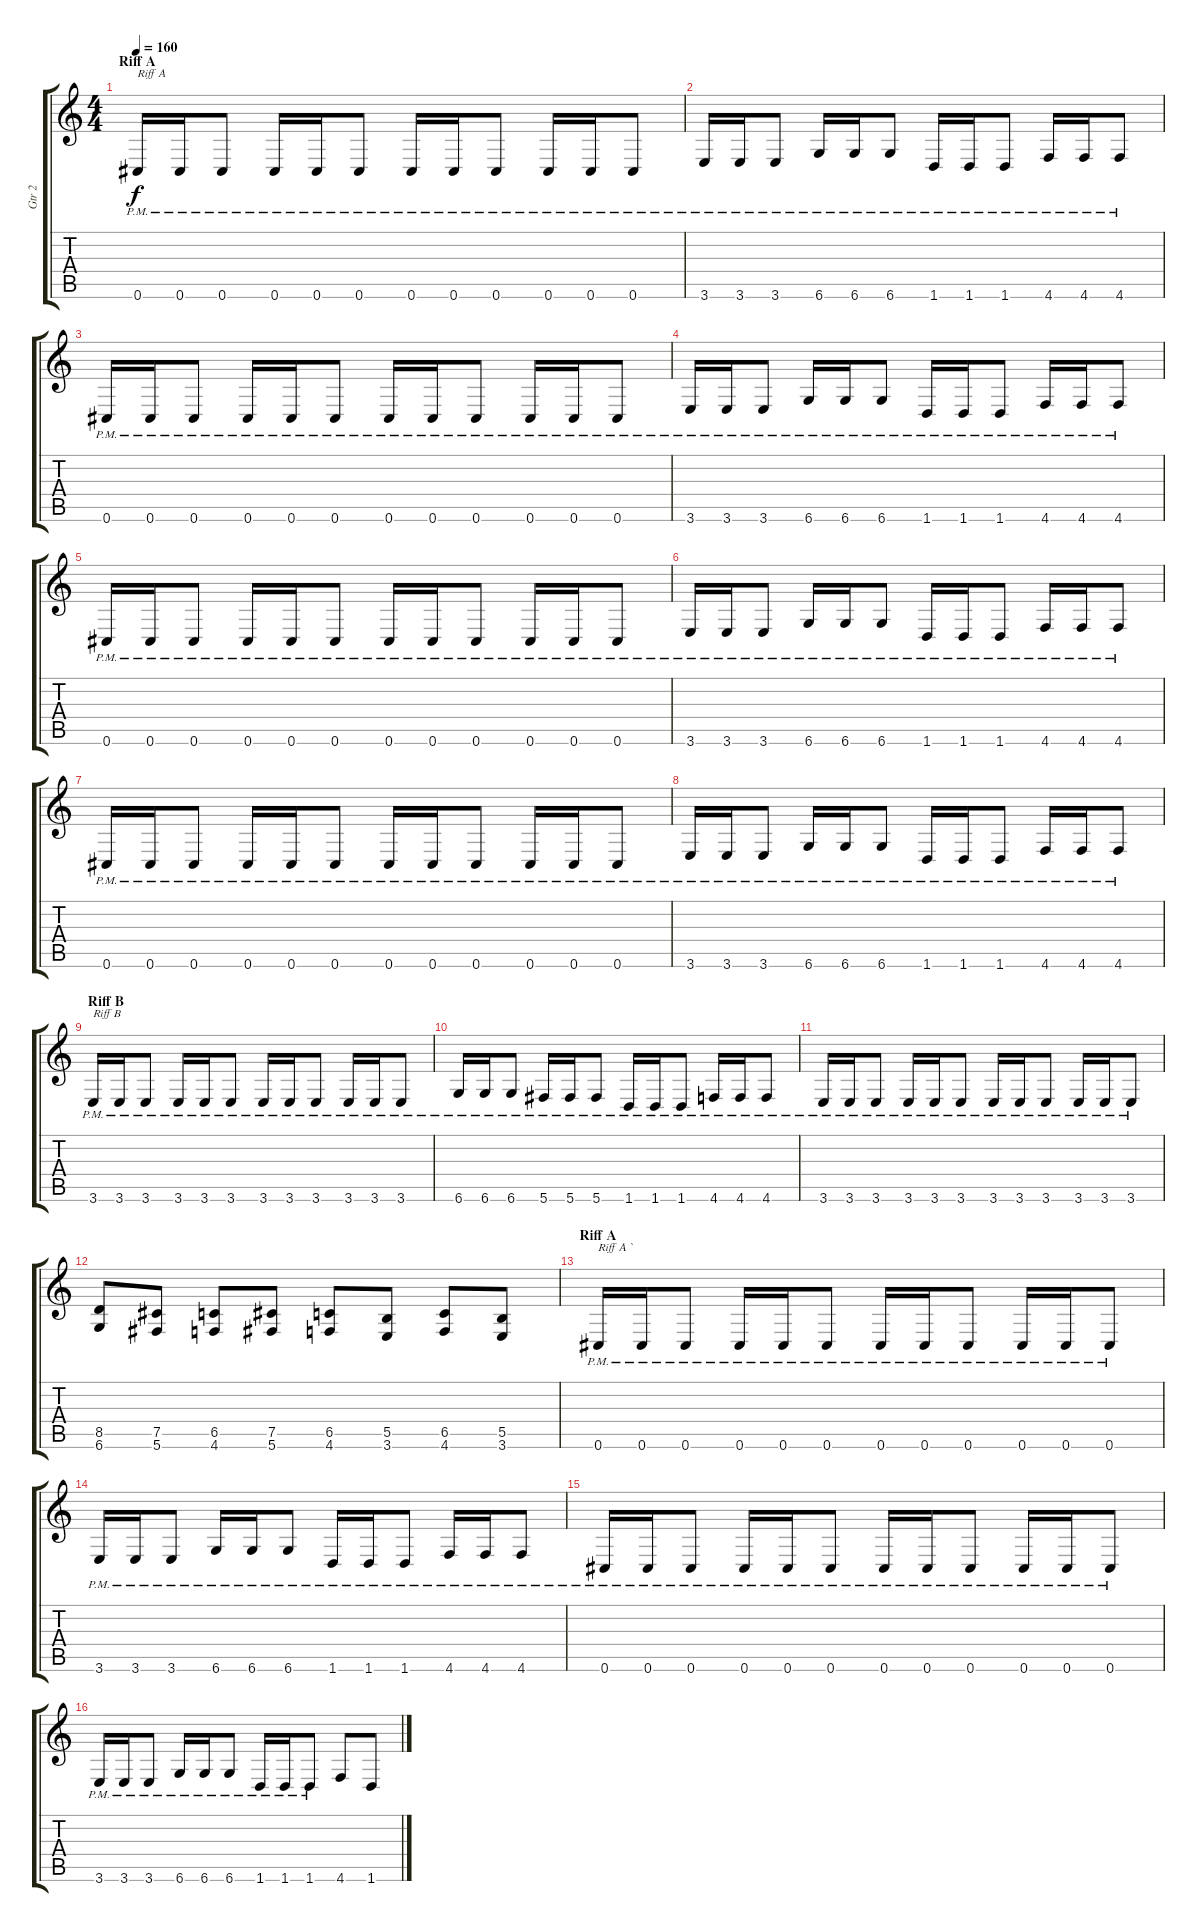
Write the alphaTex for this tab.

\track ("Gtr 2" "Gtr 2") {instrument overdrivenguitar}
\staff {score tabs}
\tuning (Db4 Ab3 E3 B2 Gb2 Db2) {hide}
\ts (4 4)
\section ("" "Riff A")
\tempo 160
\clef g2
\ks c
0.6{pm}.16{txt "Riff A" dy f} 0.6{pm}.16 0.6{pm}.8 0.6{pm}.16 0.6{pm}.16 0.6{pm}.8 0.6{pm}.16 0.6{pm}.16 0.6{pm}.8 0.6{pm}.16 0.6{pm}.16 0.6{pm}.8 |
3.6{pm}.16 3.6{pm}.16 3.6{pm}.8 6.6{pm}.16 6.6{pm}.16 6.6{pm}.8 1.6{pm}.16 1.6{pm}.16 1.6{pm}.8 4.6{pm}.16 4.6{pm}.16 4.6{pm}.8 |
0.6{pm}.16 0.6{pm}.16 0.6{pm}.8 0.6{pm}.16 0.6{pm}.16 0.6{pm}.8 0.6{pm}.16 0.6{pm}.16 0.6{pm}.8 0.6{pm}.16 0.6{pm}.16 0.6{pm}.8 |
3.6{pm}.16 3.6{pm}.16 3.6{pm}.8 6.6{pm}.16 6.6{pm}.16 6.6{pm}.8 1.6{pm}.16 1.6{pm}.16 1.6{pm}.8 4.6{pm}.16 4.6{pm}.16 4.6{pm}.8 |
0.6{pm}.16 0.6{pm}.16 0.6{pm}.8 0.6{pm}.16 0.6{pm}.16 0.6{pm}.8 0.6{pm}.16 0.6{pm}.16 0.6{pm}.8 0.6{pm}.16 0.6{pm}.16 0.6{pm}.8 |
3.6{pm}.16 3.6{pm}.16 3.6{pm}.8 6.6{pm}.16 6.6{pm}.16 6.6{pm}.8 1.6{pm}.16 1.6{pm}.16 1.6{pm}.8 4.6{pm}.16 4.6{pm}.16 4.6{pm}.8 |
0.6{pm}.16 0.6{pm}.16 0.6{pm}.8 0.6{pm}.16 0.6{pm}.16 0.6{pm}.8 0.6{pm}.16 0.6{pm}.16 0.6{pm}.8 0.6{pm}.16 0.6{pm}.16 0.6{pm}.8 |
3.6{pm}.16 3.6{pm}.16 3.6{pm}.8 6.6{pm}.16 6.6{pm}.16 6.6{pm}.8 1.6{pm}.16 1.6{pm}.16 1.6{pm}.8 4.6{pm}.16 4.6{pm}.16 4.6{pm}.8 |
\section ("" "Riff B")
3.6{pm}.16{txt "Riff B"} 3.6{pm}.16 3.6{pm}.8 3.6{pm}.16 3.6{pm}.16 3.6{pm}.8 3.6{pm}.16 3.6{pm}.16 3.6{pm}.8 3.6{pm}.16 3.6{pm}.16 3.6{pm}.8 |
6.6{pm}.16 6.6{pm}.16 6.6{pm}.8 5.6{pm}.16 5.6{pm}.16 5.6{pm}.8 1.6{pm}.16 1.6{pm}.16 1.6{pm}.8 4.6{pm}.16 4.6{pm}.16 4.6{pm}.8 |
3.6{pm}.16 3.6{pm}.16 3.6{pm}.8 3.6{pm}.16 3.6{pm}.16 3.6{pm}.8 3.6{pm}.16 3.6{pm}.16 3.6{pm}.8 3.6{pm}.16 3.6{pm}.16 3.6{pm}.8 |
(8.5 6.6).8 (7.5 5.6).8 (6.5 4.6).8 (7.5 5.6).8 (6.5 4.6).8 (5.5 3.6).8 (6.5 4.6).8 (5.5 3.6).8 |
\section ("" "Riff A")
0.6{pm}.16{txt "Riff A `"} 0.6{pm}.16 0.6{pm}.8 0.6{pm}.16 0.6{pm}.16 0.6{pm}.8 0.6{pm}.16 0.6{pm}.16 0.6{pm}.8 0.6{pm}.16 0.6{pm}.16 0.6{pm}.8 |
3.6{pm}.16 3.6{pm}.16 3.6{pm}.8 6.6{pm}.16 6.6{pm}.16 6.6{pm}.8 1.6{pm}.16 1.6{pm}.16 1.6{pm}.8 4.6{pm}.16 4.6{pm}.16 4.6{pm}.8 |
0.6{pm}.16 0.6{pm}.16 0.6{pm}.8 0.6{pm}.16 0.6{pm}.16 0.6{pm}.8 0.6{pm}.16 0.6{pm}.16 0.6{pm}.8 0.6{pm}.16 0.6{pm}.16 0.6{pm}.8 |
3.6{pm}.16 3.6{pm}.16 3.6{pm}.8 6.6{pm}.16 6.6{pm}.16 6.6{pm}.8 1.6{pm}.16 1.6{pm}.16 1.6{pm}.8 4.6.8 1.6.8
